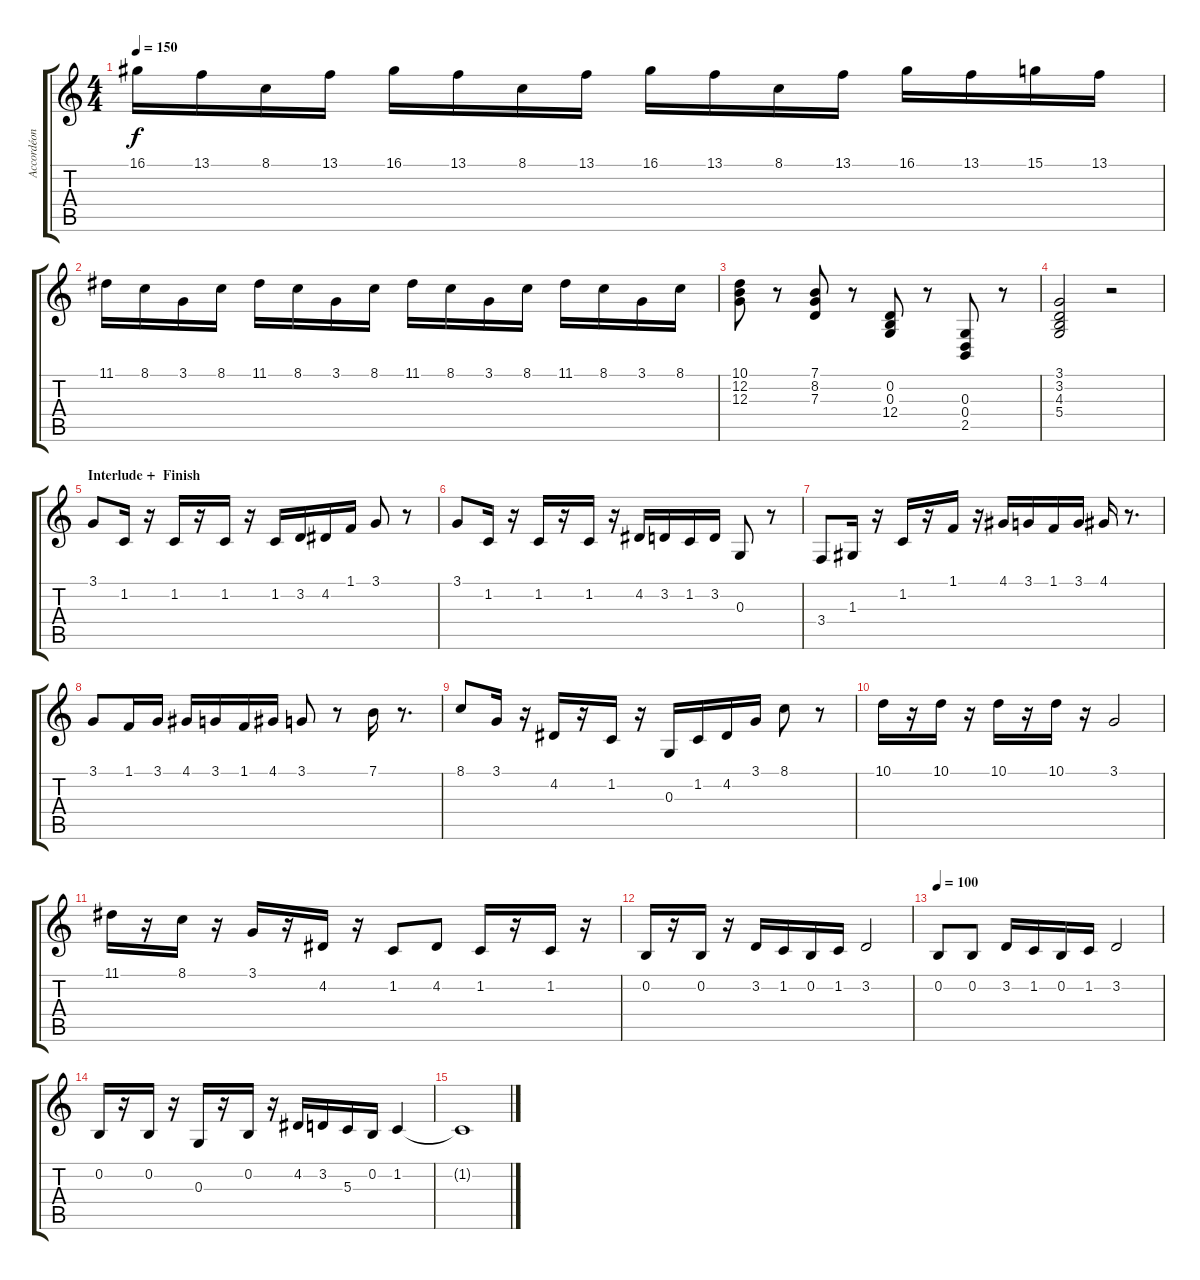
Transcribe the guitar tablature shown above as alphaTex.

\track ("Accordéon" "Accordéon") {instrument accordion}
\staff {score tabs}
\tuning (E4 B3 G3 D3 A2 E2) {hide}
\ts (4 4)
\tempo 150
\clef g2
\ks c
16.1.16{dy f} 13.1.16 8.1.16 13.1.16 16.1.16 13.1.16 8.1.16 13.1.16 16.1.16 13.1.16 8.1.16 13.1.16 16.1.16 13.1.16 15.1.16 13.1.16 |
11.1.16 8.1.16 3.1.16 8.1.16 11.1.16 8.1.16 3.1.16 8.1.16 11.1.16 8.1.16 3.1.16 8.1.16 11.1.16 8.1.16 3.1.16 8.1.16 |
(10.1 12.2 12.3).8 r.8 (7.1 8.2 7.3).8 r.8 (0.2 0.3 12.4).8 r.8 (0.3 0.4 2.5).8 r.8 |
(3.1 3.2 4.3 5.4).2 r.2 |
\section ("" "Interlude +  Finish")
3.1.8{volume 15} 1.2.16 r.16 1.2.16 r.16 1.2.16 r.16 1.2.16 3.2.16 4.2.16 1.1.16 3.1.8 r.8 |
3.1.8 1.2.16 r.16 1.2.16 r.16 1.2.16 r.16 4.2.16 3.2.16 1.2.16 3.2.16 0.3.8 r.8 |
3.4.8 1.3.16 r.16 1.2.16 r.16 1.1.16 r.16 4.1.16 3.1.16 1.1.16 3.1.16 4.1.16 r.8{d} |
3.1.8 1.1.16 3.1.16 4.1.16 3.1.16 1.1.16 4.1.16 3.1.8 r.8 7.1.16 r.8{d} |
8.1.8 3.1.16 r.16 4.2.16 r.16 1.2.16 r.16 0.3.16 1.2.16 4.2.16 3.1.16 8.1.8 r.8 |
10.1.16 r.16 10.1.16 r.16 10.1.16 r.16 10.1.16 r.16 3.1.2 |
11.1.16 r.16 8.1.16 r.16 3.1.16 r.16 4.2.16 r.16 1.2.8 4.2.8 1.2.16 r.16 1.2.16 r.16 |
0.2.16 r.16 0.2.16 r.16 3.2.16 1.2.16 0.2.16 1.2.16 3.2.2 |
\tempo 100
0.2.8 0.2.8 3.2.16 1.2.16 0.2.16 1.2.16 3.2.2 |
0.2.16 r.16 0.2.16 r.16 0.3.16 r.16 0.2.16 r.16 4.2.16 3.2.16 5.3.16 0.2.16 1.2.4 |
1.2{t}.1
